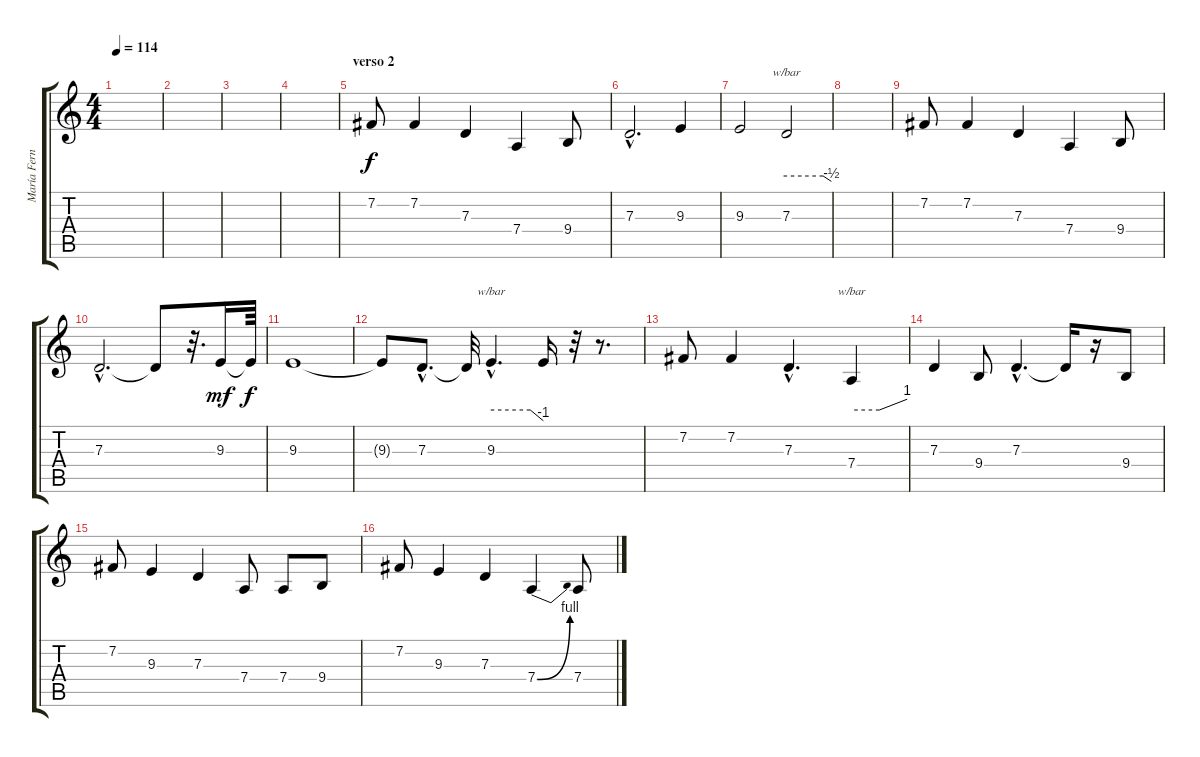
\track ("María Fernanda (voz)" "María Fern") {instrument lead3calliope}
\staff {score tabs}
\tuning (E4 B3 G3 D3 A2 E2) {hide}
\ts (4 4)
\tempo 114
\clef g2
\ks c
|
|
|
|
\section ("" "verso 2")
7.2.8{dy f} 7.2.4 7.3.4 7.4.4 9.4.8 |
7.3{hac}.2{d} 9.3.4 |
9.3.2 7.3.2{tbe (custom default 0 0 49 0 60 -2)} |
|
7.2.8 7.2.4 7.3.4 7.4.4 9.4.8 |
7.3{hac}.2{d} 7.3{t}.8 r.32{d} 9.3.16{dy mf} 9.3{t}.64{dy f} |
9.3.1 |
9.3{t}.8 7.3{hac}.8{d} 7.3{t}.32 9.3{hac}.4{d tbe (custom default 0 0 45 0 60 -4)} 9.3{t}.16 r.32 r.8{d} |
7.2.8 7.2.4 7.3{hac}.4{d} 7.4.4{tbe (custom default 0 0 30 0 60 4)} |
7.3.4 9.4.8 7.3{hac}.4{d} 7.3{t}.16 r.16 9.4.8 |
7.2.8 9.3.4 7.3.4 7.4.8 7.4.8 9.4.8 |
7.2.8 9.3.4 7.3.4 7.4{be (bend 0 0 60 4)}.4 7.4.8
